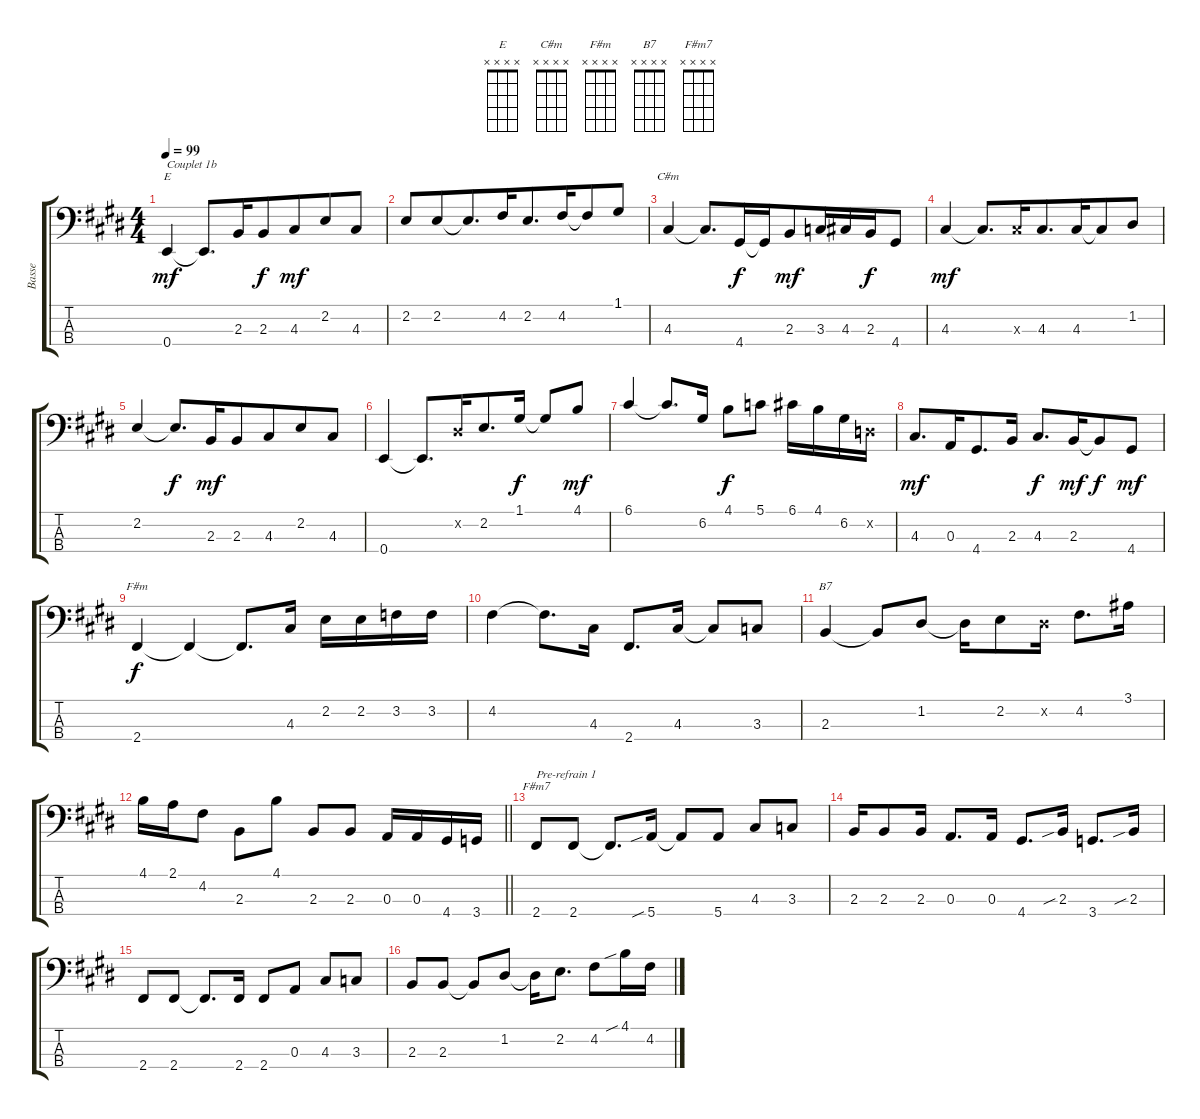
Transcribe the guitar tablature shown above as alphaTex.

\track ("Basse" "Basse") {instrument acousticbass}
\staff {score tabs}
\tuning (G2 D2 A1 E1) {hide}
\chord ("E" x x x x)
\chord ("C#m" x x x x)
\chord ("F#m" x x x x)
\chord ("B7" x x x x)
\chord ("F#m7" x x x x)
\ts (4 4)
\tempo 99
\clef f4
\ks e
0.4.4{ch "E" txt "Couplet 1b" dy mf} 0.4{t}.8{d} 2.3.16{beam merge} 2.3.8{dy f} 4.3.8{dy mf beam merge} 2.2.8 4.3.8 |
2.2.8{beam Up} 2.2.8{beam Up beam merge} 2.2{t}.8{d beam Up} 4.2.16{beam Up beam merge} 2.2.8{d beam Up} 4.2.16{beam Up beam merge} 4.2{t}.8{beam Up} 1.1.8{beam Up} |
4.3.4{ch "C#m"} 4.3{t}.8{d} 4.4.16{dy f beam merge} 4.4{t}.16 2.3.8{dy mf} 3.3.16{beam merge} 4.3.16 2.3.16{dy f} 4.4.8 |
4.3.4{dy mf} 4.3{t}.8{d} 4.3{x}.16{beam merge} 4.3.8{d} 4.3.16{beam merge} 4.3{t}.8 1.2.8 |
2.2.4{beam Up} 2.2{t}.8{d dy f} 2.3.16{dy mf beam merge} 2.3.8 4.3.8{beam merge} 2.2.8 4.3.8 |
0.4.4{beam merge} 0.4{t}.8{d} 1.2{x}.16{beam merge} 2.2.8{d beam Up} 1.1.16{dy f} 1.1{t}.8 4.1.8{dy mf beam Up} |
6.1.4{beam Up} 6.1{t}.8{d beam Up} 6.2.16{beam Up} 4.1.8{dy f} 5.1.8 6.1.16 4.1.16 6.2.16 0.2{x}.16 |
4.3.8{d dy mf} 0.3.16{beam merge} 4.4.8{d} 2.3.16 4.3.8{d dy f} 2.3.16{dy mf beam merge} 2.3{t}.8{dy f} 4.4.8{dy mf} |
2.4.4{ch "F#m" dy f} 2.4{t}.4 2.4{t}.8{d} 4.3.16 2.2.16 2.2.16 3.2.16 3.2.16 |
4.2.4 4.2{t}.8{d} 4.3.16 2.4.8{d} 4.3.16 4.3{t}.8 3.3.8 |
2.3.4{ch "B7"} 2.3{t}.8 1.2.8 1.2{t}.16 2.2.8 1.2{x}.16 4.2.8{d} 3.1.16 |
\barLineRight lightlight
4.1.16 2.1.16 4.2.8 2.3.8 4.1.8 2.3.8 2.3.8 0.3.16 0.3.16 4.4.16 3.4.16 |
2.4.8{ch "F#m7" txt "Pre-refrain 1"} 2.4.8 2.4{t}.8{d} 5.4{sib}.16 5.4{t}.8 5.4.8 4.3.8 3.3.8 |
2.3.16 2.3.8 2.3.16 0.3.8{d} 0.3.16 4.4.8{d} 2.3{sib}.16 3.4.8{d} 2.3{sib}.16 |
2.4.8 2.4.8 2.4{t}.8{d} 2.4.16 2.4.8 0.3.8 4.3.8 3.3.8 |
2.3.8 2.3.8 2.3{t}.8 1.2.8 1.2{t}.16 2.2.8{d} 4.2.8 4.1{sib}.16 4.2.16
